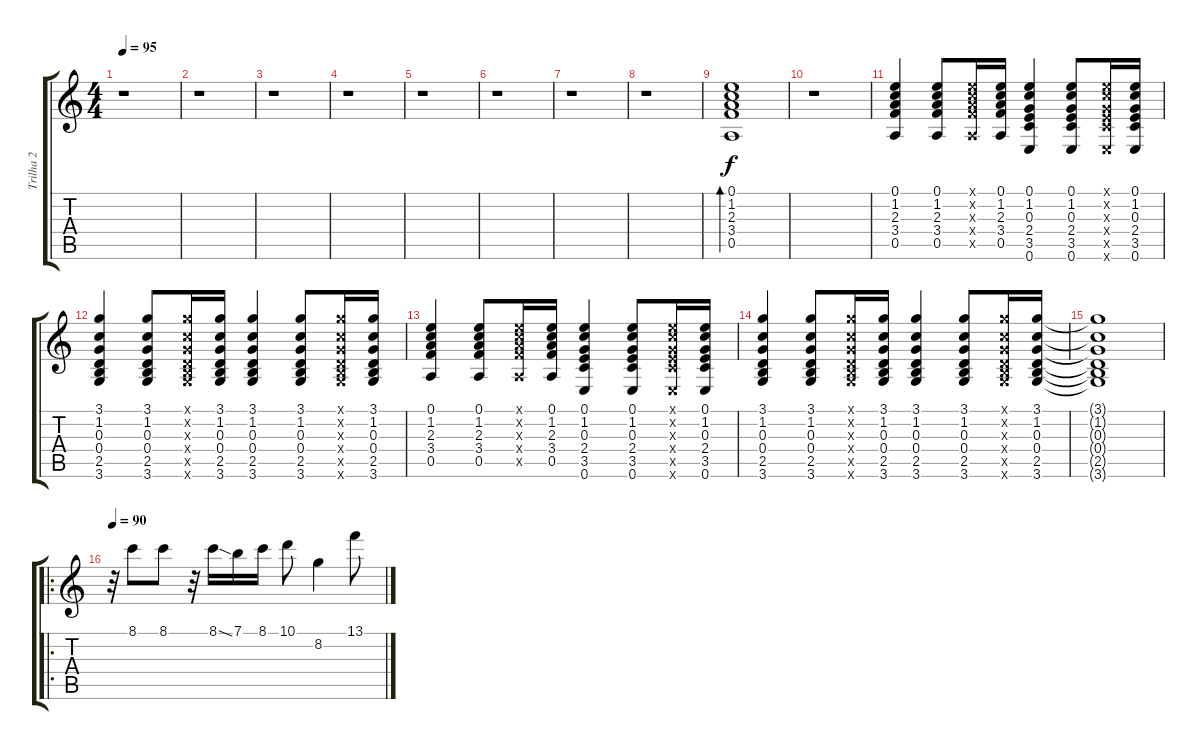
\track ("Trilha 2" "Trilha 2") {instrument overdrivenguitar}
\staff {score tabs}
\tuning (E4 B3 G3 D3 A2 E2) {hide}
\ts (4 4)
\tempo 95
\clef g2
\ks c
r.1{dy f} |
r.1 |
r.1 |
r.1 |
r.1 |
r.1 |
r.1 |
r.1 |
(0.1 1.2 2.3 3.4 0.5).1{bd 480 volume 6 instrument acousticguitarsteel} |
r.1 |
(0.1 1.2 2.3 3.4 0.5).4{volume 7} (0.1 1.2 2.3 3.4 0.5).8 (0.1{x} 1.2{x} 2.3{x} 3.4{x} 0.5{x}).16 (0.1 1.2 2.3 3.4 0.5).16 (0.1 1.2 0.3 2.4 3.5 0.6).4 (0.1 1.2 0.3 2.4 3.5 0.6).8 (0.1{x} 1.2{x} 0.3{x} 2.4{x} 3.5{x} 0.6{x}).16 (0.1 1.2 0.3 2.4 3.5 0.6).16 |
(3.1 1.2 0.3 0.4 2.5 3.6).4 (3.1 1.2 0.3 0.4 2.5 3.6).8 (3.1{x} 1.2{x} 0.3{x} 0.4{x} 2.5{x} 3.6{x}).16 (3.1 1.2 0.3 0.4 2.5 3.6).16 (3.1 1.2 0.3 0.4 2.5 3.6).4 (3.1 1.2 0.3 0.4 2.5 3.6).8 (3.1{x} 1.2{x} 0.3{x} 0.4{x} 2.5{x} 3.6{x}).16 (3.1 1.2 0.3 0.4 2.5 3.6).16 |
(0.1 1.2 2.3 3.4 0.5).4 (0.1 1.2 2.3 3.4 0.5).8 (0.1{x} 1.2{x} 2.3{x} 3.4{x} 0.5{x}).16 (0.1 1.2 2.3 3.4 0.5).16 (0.1 1.2 0.3 2.4 3.5 0.6).4 (0.1 1.2 0.3 2.4 3.5 0.6).8 (0.1{x} 1.2{x} 0.3{x} 2.4{x} 3.5{x} 0.6{x}).16 (0.1 1.2 0.3 2.4 3.5 0.6).16 |
(3.1 1.2 0.3 0.4 2.5 3.6).4 (3.1 1.2 0.3 0.4 2.5 3.6).8 (3.1{x} 1.2{x} 0.3{x} 0.4{x} 2.5{x} 3.6{x}).16 (3.1 1.2 0.3 0.4 2.5 3.6).16 (3.1 1.2 0.3 0.4 2.5 3.6).4 (3.1 1.2 0.3 0.4 2.5 3.6).8 (3.1{x} 1.2{x} 0.3{x} 0.4{x} 2.5{x} 3.6{x}).16 (3.1 1.2 0.3 0.4 2.5 3.6).16 |
(3.1{t} 1.2{t} 0.3{t} 0.4{t} 2.5{t} 3.6{t}).1 |
\ro
\tempo 90
r.32 8.1.8{volume 14 instrument overdrivenguitar} 8.1.8 r.32 8.1{ss}.16 7.1.16 8.1.16 10.1.8 8.2.4 13.1.8
